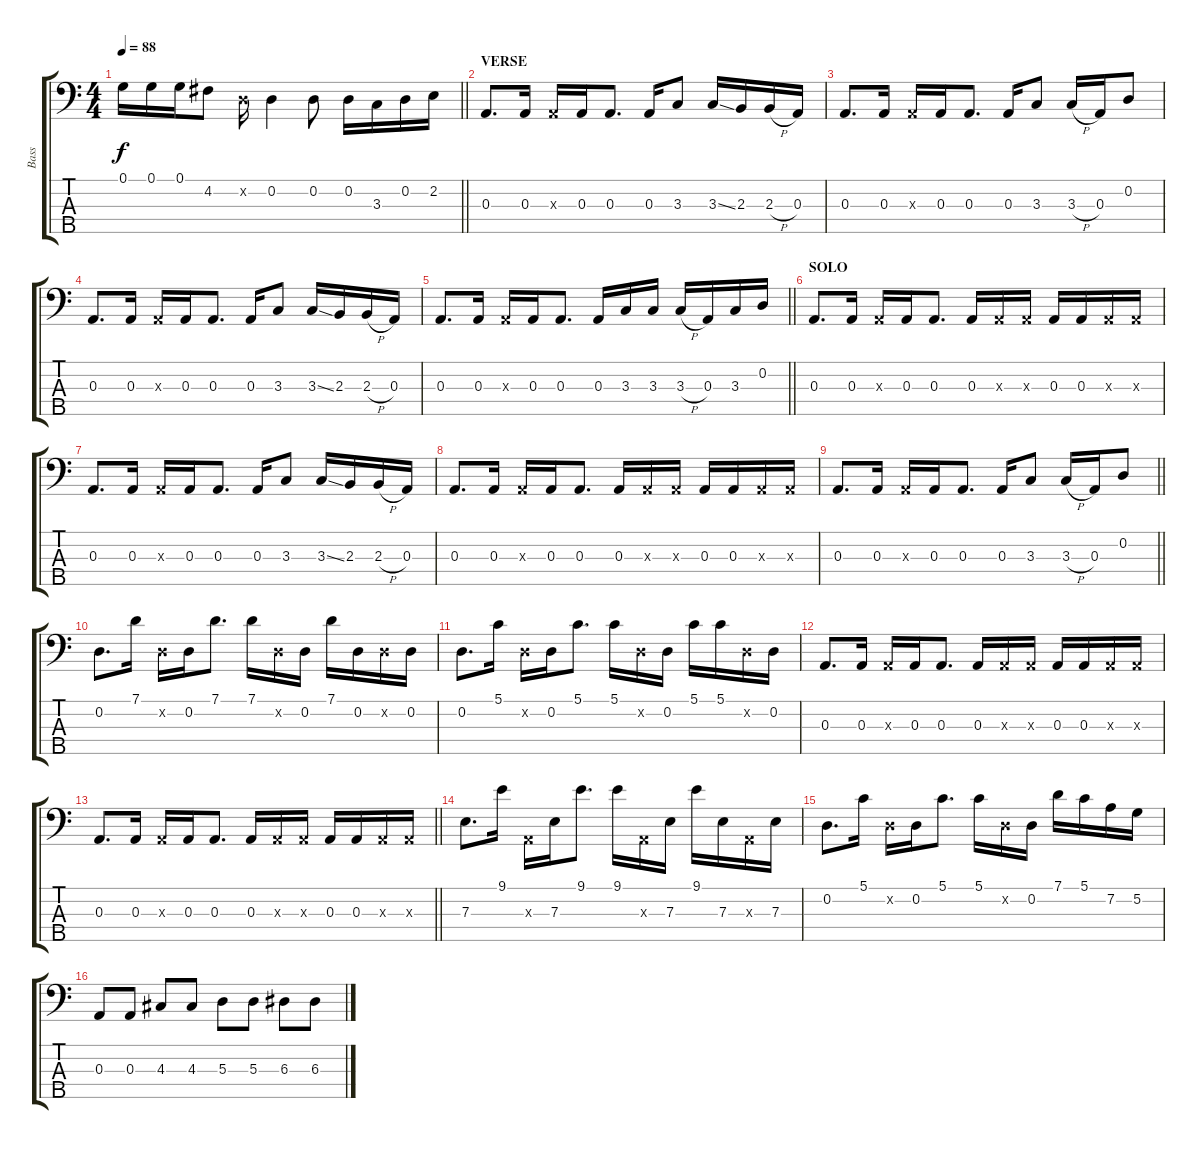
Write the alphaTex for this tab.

\track ("Bass" "Bass") {instrument electricbassfinger}
\staff {score tabs}
\tuning (G2 D2 A1 E1 B0) {hide}
\ts (4 4)
\tempo 88
\clef f4
\barLineRight lightlight
\ks c
0.1.16{dy f} 0.1.16 0.1.16 4.2.8 0.2{x}.16 0.2.4 0.2.8 0.2.16 3.3.16 0.2.16 2.2.16 |
\section ("" "VERSE")
0.3.8{d} 0.3.16 0.3{x}.16 0.3.16 0.3.8{d} 0.3.16 3.3.8 3.3{ss}.16 2.3.16 2.3{h}.16 0.3.16 |
0.3.8{d} 0.3.16 0.3{x}.16 0.3.16 0.3.8{d} 0.3.16 3.3.8 3.3{h}.16 0.3.16 0.2.8 |
0.3.8{d} 0.3.16 0.3{x}.16 0.3.16 0.3.8{d} 0.3.16 3.3.8 3.3{ss}.16 2.3.16 2.3{h}.16 0.3.16 |
\barLineRight lightlight
0.3.8{d} 0.3.16 0.3{x}.16 0.3.16 0.3.8{d} 0.3.16 3.3.16 3.3.16 3.3{h}.16 0.3.16 3.3.16 0.2.16 |
\section ("" "SOLO")
0.3.8{d} 0.3.16 0.3{x}.16 0.3.16 0.3.8{d} 0.3.16 0.3{x}.16 0.3{x}.16 0.3.16 0.3.16 0.3{x}.16 0.3{x}.16 |
0.3.8{d} 0.3.16 0.3{x}.16 0.3.16 0.3.8{d} 0.3.16 3.3.8 3.3{ss}.16 2.3.16 2.3{h}.16 0.3.16 |
0.3.8{d} 0.3.16 0.3{x}.16 0.3.16 0.3.8{d} 0.3.16 0.3{x}.16 0.3{x}.16 0.3.16 0.3.16 0.3{x}.16 0.3{x}.16 |
\barLineRight lightlight
0.3.8{d} 0.3.16 0.3{x}.16 0.3.16 0.3.8{d} 0.3.16 3.3.8 3.3{h}.16 0.3.16 0.2.8 |
0.2.8{d} 7.1.16 0.2{x}.16 0.2.16 7.1.8{d} 7.1.16 0.2{x}.16 0.2.16 7.1.16 0.2.16 0.2{x}.16 0.2.16 |
0.2.8{d} 5.1.16 0.2{x}.16 0.2.16 5.1.8{d} 5.1.16 0.2{x}.16 0.2.16 5.1.16 5.1.16 0.2{x}.16 0.2.16 |
0.3.8{d} 0.3.16 0.3{x}.16 0.3.16 0.3.8{d} 0.3.16 0.3{x}.16 0.3{x}.16 0.3.16 0.3.16 0.3{x}.16 0.3{x}.16 |
\barLineRight lightlight
0.3.8{d} 0.3.16 0.3{x}.16 0.3.16 0.3.8{d} 0.3.16 0.3{x}.16 0.3{x}.16 0.3.16 0.3.16 0.3{x}.16 0.3{x}.16 |
7.3.8{d} 9.1.16 0.3{x}.16 7.3.16 9.1.8{d} 9.1.16 0.3{x}.16 7.3.16 9.1.16 7.3.16 0.3{x}.16 7.3.16 |
0.2.8{d} 5.1.16 0.2{x}.16 0.2.16 5.1.8{d} 5.1.16 0.2{x}.16 0.2.16 7.1.16 5.1.16 7.2.16 5.2.16 |
0.3.8 0.3.8 4.3.8 4.3.8 5.3.8 5.3.8 6.3.8 6.3.8
